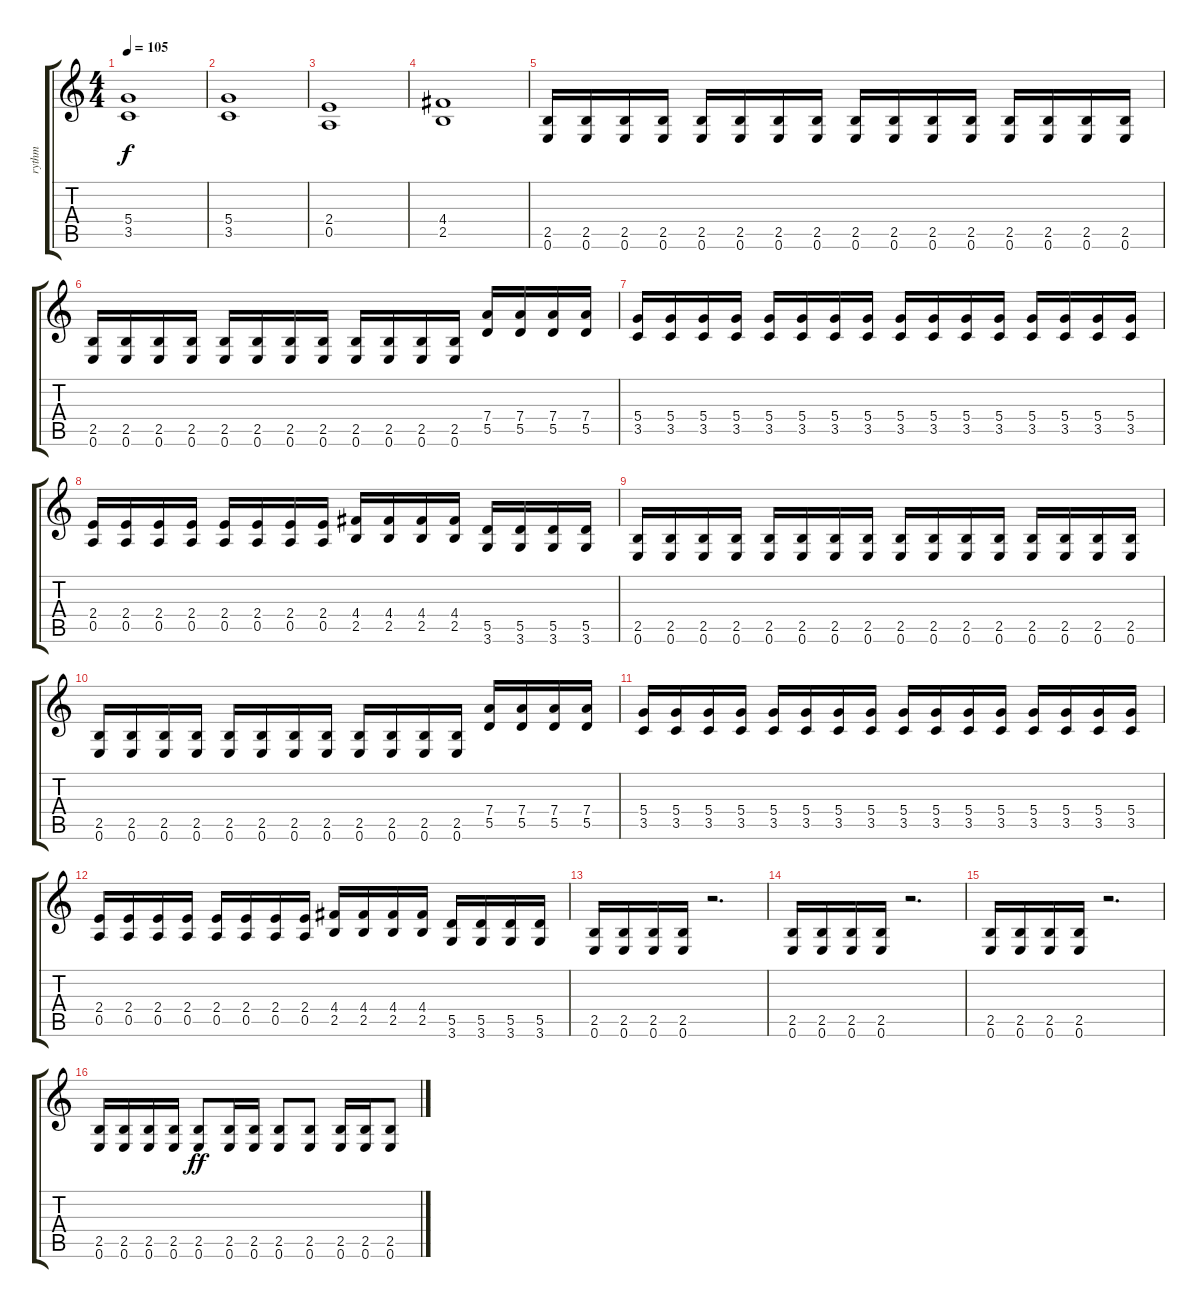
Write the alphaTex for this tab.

\track ("rythm" "rythm") {instrument distortionguitar}
\staff {score tabs}
\tuning (E4 B3 G3 D3 A2 E2) {hide}
\ts (4 4)
\tempo 105
\clef g2
\ks c
(5.4 3.5).1{dy f} |
(5.4 3.5).1 |
(2.4 0.5).1 |
(4.4 2.5).1 |
(2.5 0.6).16 (2.5 0.6).16 (2.5 0.6).16 (2.5 0.6).16 (2.5 0.6).16 (2.5 0.6).16 (2.5 0.6).16 (2.5 0.6).16 (2.5 0.6).16 (2.5 0.6).16 (2.5 0.6).16 (2.5 0.6).16 (2.5 0.6).16 (2.5 0.6).16 (2.5 0.6).16 (2.5 0.6).16 |
(2.5 0.6).16 (2.5 0.6).16 (2.5 0.6).16 (2.5 0.6).16 (2.5 0.6).16 (2.5 0.6).16 (2.5 0.6).16 (2.5 0.6).16 (2.5 0.6).16 (2.5 0.6).16 (2.5 0.6).16 (2.5 0.6).16 (7.4 5.5).16 (7.4 5.5).16 (7.4 5.5).16 (7.4 5.5).16 |
(5.4 3.5).16 (5.4 3.5).16 (5.4 3.5).16 (5.4 3.5).16 (5.4 3.5).16 (5.4 3.5).16 (5.4 3.5).16 (5.4 3.5).16 (5.4 3.5).16 (5.4 3.5).16 (5.4 3.5).16 (5.4 3.5).16 (5.4 3.5).16 (5.4 3.5).16 (5.4 3.5).16 (5.4 3.5).16 |
(2.4 0.5).16 (2.4 0.5).16 (2.4 0.5).16 (2.4 0.5).16 (2.4 0.5).16 (2.4 0.5).16 (2.4 0.5).16 (2.4 0.5).16 (4.4 2.5).16 (4.4 2.5).16 (4.4 2.5).16 (4.4 2.5).16 (5.5 3.6).16 (5.5 3.6).16 (5.5 3.6).16 (5.5 3.6).16 |
(2.5 0.6).16 (2.5 0.6).16 (2.5 0.6).16 (2.5 0.6).16 (2.5 0.6).16 (2.5 0.6).16 (2.5 0.6).16 (2.5 0.6).16 (2.5 0.6).16 (2.5 0.6).16 (2.5 0.6).16 (2.5 0.6).16 (2.5 0.6).16 (2.5 0.6).16 (2.5 0.6).16 (2.5 0.6).16 |
(2.5 0.6).16 (2.5 0.6).16 (2.5 0.6).16 (2.5 0.6).16 (2.5 0.6).16 (2.5 0.6).16 (2.5 0.6).16 (2.5 0.6).16 (2.5 0.6).16 (2.5 0.6).16 (2.5 0.6).16 (2.5 0.6).16 (7.4 5.5).16 (7.4 5.5).16 (7.4 5.5).16 (7.4 5.5).16 |
(5.4 3.5).16 (5.4 3.5).16 (5.4 3.5).16 (5.4 3.5).16 (5.4 3.5).16 (5.4 3.5).16 (5.4 3.5).16 (5.4 3.5).16 (5.4 3.5).16 (5.4 3.5).16 (5.4 3.5).16 (5.4 3.5).16 (5.4 3.5).16 (5.4 3.5).16 (5.4 3.5).16 (5.4 3.5).16 |
(2.4 0.5).16 (2.4 0.5).16 (2.4 0.5).16 (2.4 0.5).16 (2.4 0.5).16 (2.4 0.5).16 (2.4 0.5).16 (2.4 0.5).16 (4.4 2.5).16 (4.4 2.5).16 (4.4 2.5).16 (4.4 2.5).16 (5.5 3.6).16 (5.5 3.6).16 (5.5 3.6).16 (5.5 3.6).16 |
(2.5 0.6).16 (2.5 0.6).16 (2.5 0.6).16 (2.5 0.6).16 r.2{d} |
(2.5 0.6).16 (2.5 0.6).16 (2.5 0.6).16 (2.5 0.6).16 r.2{d} |
(2.5 0.6).16 (2.5 0.6).16 (2.5 0.6).16 (2.5 0.6).16 r.2{d} |
(2.5 0.6).16 (2.5 0.6).16 (2.5 0.6).16 (2.5 0.6).16 (2.5 0.6).8{dy ff} (2.5 0.6).16 (2.5 0.6).16 (2.5 0.6).8 (2.5 0.6).8 (2.5 0.6).16 (2.5 0.6).16 (2.5 0.6).8
